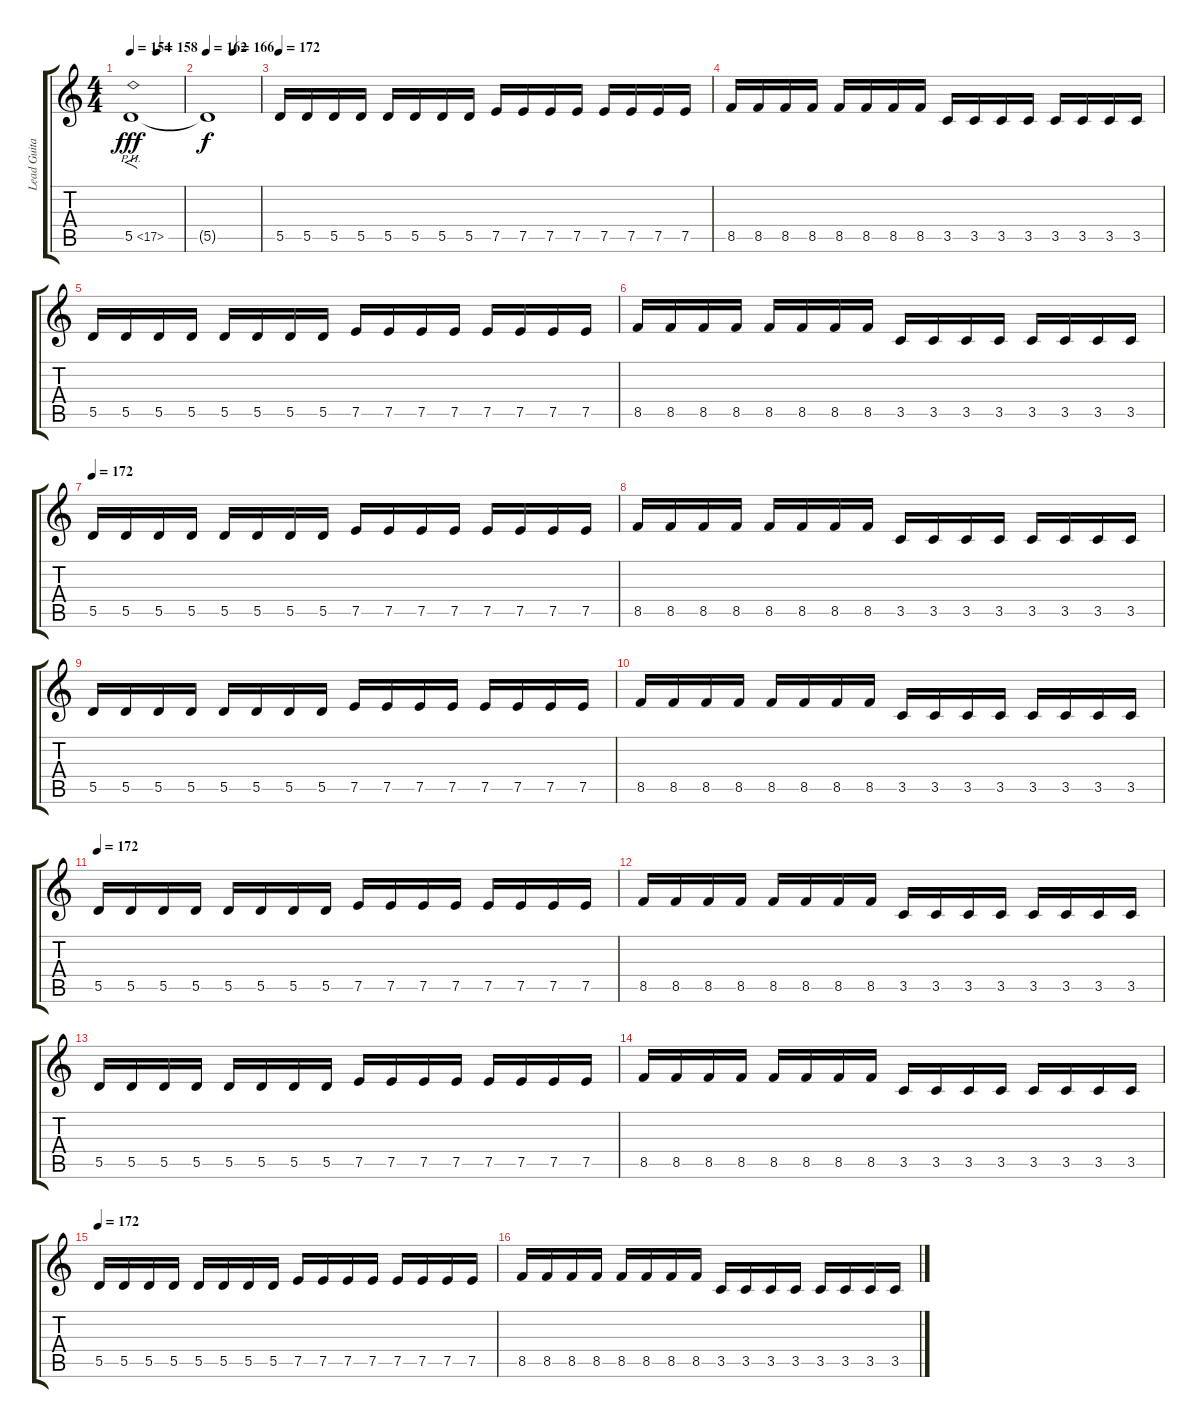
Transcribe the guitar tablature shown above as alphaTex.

\track ("Lead Guitar" "Lead Guita") {instrument overdrivenguitar}
\staff {score tabs}
\tuning (E4 B3 G3 D3 A2 D2) {hide}
\ts (4 4)
\tempo 154
\tempo (158 0.5)
\clef g2
\ks c
5.5{ph 12}.1{f dy fff} |
\tempo 162
\tempo (166 0.5)
5.5{t}.1{dy f} |
\tempo 172
5.5.16 5.5.16 5.5.16 5.5.16 5.5.16 5.5.16 5.5.16 5.5.16 7.5.16 7.5.16 7.5.16 7.5.16 7.5.16 7.5.16 7.5.16 7.5.16 |
8.5.16 8.5.16 8.5.16 8.5.16 8.5.16 8.5.16 8.5.16 8.5.16 3.5.16 3.5.16 3.5.16 3.5.16 3.5.16 3.5.16 3.5.16 3.5.16 |
5.5.16 5.5.16 5.5.16 5.5.16 5.5.16 5.5.16 5.5.16 5.5.16 7.5.16 7.5.16 7.5.16 7.5.16 7.5.16 7.5.16 7.5.16 7.5.16 |
8.5.16 8.5.16 8.5.16 8.5.16 8.5.16 8.5.16 8.5.16 8.5.16 3.5.16 3.5.16 3.5.16 3.5.16 3.5.16 3.5.16 3.5.16 3.5.16 |
\tempo 172
5.5.16 5.5.16 5.5.16 5.5.16 5.5.16 5.5.16 5.5.16 5.5.16 7.5.16 7.5.16 7.5.16 7.5.16 7.5.16 7.5.16 7.5.16 7.5.16 |
8.5.16 8.5.16 8.5.16 8.5.16 8.5.16 8.5.16 8.5.16 8.5.16 3.5.16 3.5.16 3.5.16 3.5.16 3.5.16 3.5.16 3.5.16 3.5.16 |
5.5.16 5.5.16 5.5.16 5.5.16 5.5.16 5.5.16 5.5.16 5.5.16 7.5.16 7.5.16 7.5.16 7.5.16 7.5.16 7.5.16 7.5.16 7.5.16 |
8.5.16 8.5.16 8.5.16 8.5.16 8.5.16 8.5.16 8.5.16 8.5.16 3.5.16 3.5.16 3.5.16 3.5.16 3.5.16 3.5.16 3.5.16 3.5.16 |
\tempo 172
5.5.16 5.5.16 5.5.16 5.5.16 5.5.16 5.5.16 5.5.16 5.5.16 7.5.16 7.5.16 7.5.16 7.5.16 7.5.16 7.5.16 7.5.16 7.5.16 |
8.5.16 8.5.16 8.5.16 8.5.16 8.5.16 8.5.16 8.5.16 8.5.16 3.5.16 3.5.16 3.5.16 3.5.16 3.5.16 3.5.16 3.5.16 3.5.16 |
5.5.16 5.5.16 5.5.16 5.5.16 5.5.16 5.5.16 5.5.16 5.5.16 7.5.16 7.5.16 7.5.16 7.5.16 7.5.16 7.5.16 7.5.16 7.5.16 |
8.5.16 8.5.16 8.5.16 8.5.16 8.5.16 8.5.16 8.5.16 8.5.16 3.5.16 3.5.16 3.5.16 3.5.16 3.5.16 3.5.16 3.5.16 3.5.16 |
\tempo 172
5.5.16 5.5.16 5.5.16 5.5.16 5.5.16 5.5.16 5.5.16 5.5.16 7.5.16 7.5.16 7.5.16 7.5.16 7.5.16 7.5.16 7.5.16 7.5.16 |
8.5.16 8.5.16 8.5.16 8.5.16 8.5.16 8.5.16 8.5.16 8.5.16 3.5.16 3.5.16 3.5.16 3.5.16 3.5.16 3.5.16 3.5.16 3.5.16
